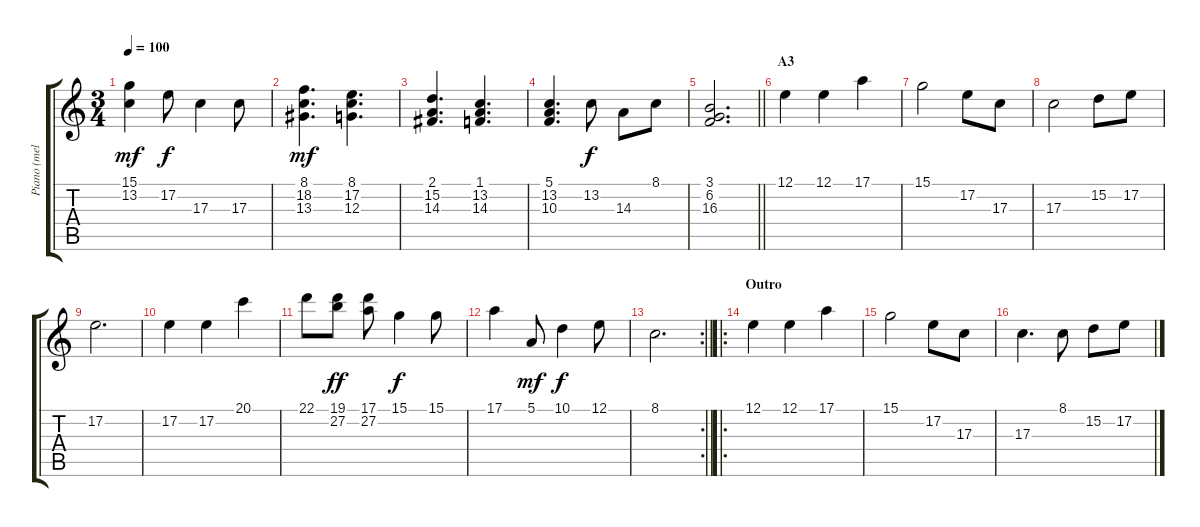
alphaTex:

\track ("Piano (melody)" "Piano (mel") {instrument brightacousticpiano}
\staff {score tabs}
\tuning (E4 B3 G3 D3 A2 E2) {hide}
\ts (3 4)
\tempo 100
\clef g2
\ks c
(15.1 13.2).4{dy mf} 17.2.8{dy f} 17.3.4 17.3.8 |
(8.1 18.2 13.3).4{d dy mf} (8.1 17.2 12.3).4{d} |
(2.1 15.2 14.3).4{d} (1.1 13.2 14.3).4{d} |
(5.1 13.2 10.3).4{d} 13.2.8{dy f} 14.3.8 8.1.8 |
\barLineRight lightlight
(3.1 6.2 16.3).2{d} |
\section ("" "A3")
12.1.4 12.1.4 17.1.4 |
15.1.2 17.2.8 17.3.8 |
17.3.2 15.2.8 17.2.8 |
17.2.2{d} |
17.2.4 17.2.4 20.1.4 |
22.1.8 (19.1 27.2).8{dy ff} (17.1 27.2).8 15.1.4{dy f} 15.1.8 |
17.1.4 5.1.8{dy mf} 10.1.4{dy f} 12.1.8 |
\rc 2
\barLineRight lightlight
8.1.2{d} |
\ro
\section ("" "Outro")
12.1.4 12.1.4 17.1.4 |
15.1.2 17.2.8 17.3.8 |
17.3.4{d} 8.1.8 15.2.8 17.2.8
